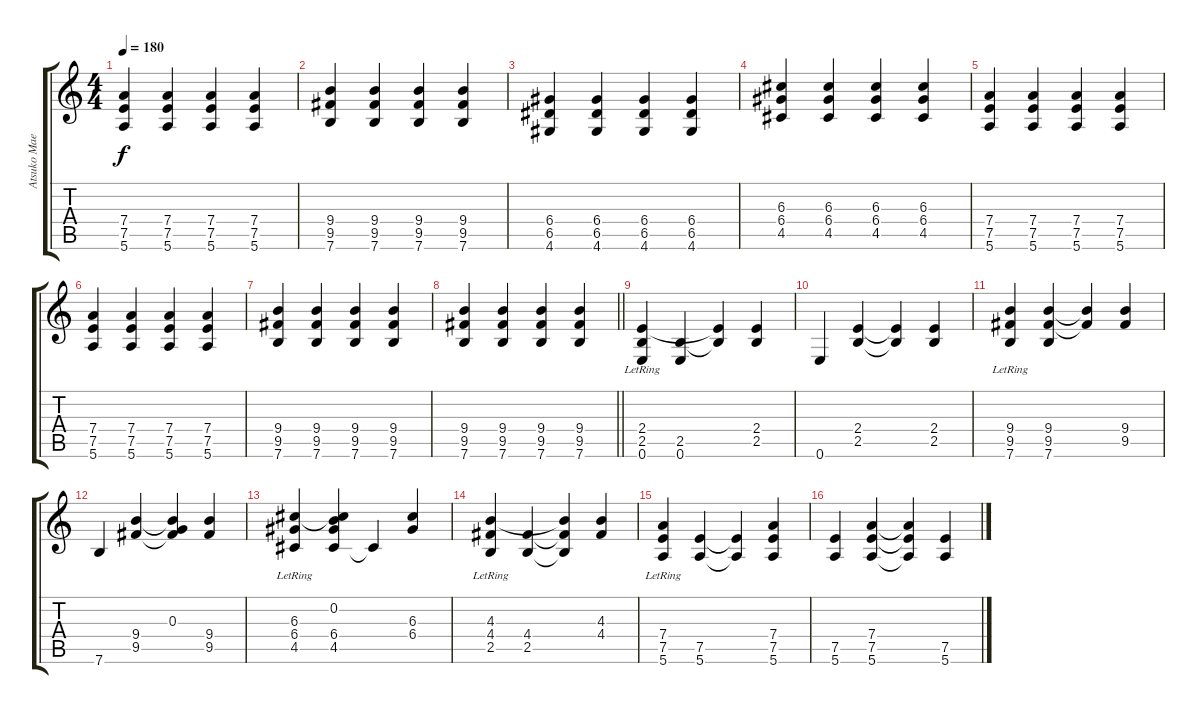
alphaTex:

\track ("Atsuko Maeda" "Atsuko Mae") {instrument acousticguitarsteel}
\staff {score tabs}
\tuning (E4 B3 G3 D3 A2 E2) {hide}
\ts (4 4)
\tempo 180
\clef g2
\ks c
(7.4 7.5 5.6).4{dy f} (7.4 7.5 5.6).4 (7.4 7.5 5.6).4 (7.4 7.5 5.6).4 |
(9.4 9.5 7.6).4 (9.4 9.5 7.6).4 (9.4 9.5 7.6).4 (9.4 9.5 7.6).4 |
(6.4 6.5 4.6).4 (6.4 6.5 4.6).4 (6.4 6.5 4.6).4 (6.4 6.5 4.6).4 |
(6.3 6.4 4.5).4 (6.3 6.4 4.5).4 (6.3 6.4 4.5).4 (6.3 6.4 4.5).4 |
(7.4 7.5 5.6).4 (7.4 7.5 5.6).4 (7.4 7.5 5.6).4 (7.4 7.5 5.6).4 |
(7.4 7.5 5.6).4 (7.4 7.5 5.6).4 (7.4 7.5 5.6).4 (7.4 7.5 5.6).4 |
(9.4 9.5 7.6).4 (9.4 9.5 7.6).4 (9.4 9.5 7.6).4 (9.4 9.5 7.6).4 |
\barLineRight lightlight
(9.4 9.5 7.6).4 (9.4 9.5 7.6).4 (9.4 9.5 7.6).4 (9.4 9.5 7.6).4 |
(2.4{lr} 2.5{lr} 0.6{lr}).4 (2.5 0.6).4 (2.4{t} 2.5{t}).4 (2.4 2.5).4 |
0.6.4 (2.4 2.5).4 (2.4{t} 2.5{t}).4 (2.4 2.5).4 |
(9.4{lr} 9.5{lr} 7.6{lr}).4 (9.4 9.5 7.6).4 (9.4{t} 9.5{t}).4 (9.4 9.5).4 |
7.6.4 (9.4 9.5).4 (0.3 9.4{t} 9.5{t}).4 (9.4 9.5).4 |
(6.3{lr} 6.4{lr} 4.5{lr}).4 (0.2 6.3{t} 6.4 4.5).4 4.5{t}.4 (6.3 6.4).4 |
(4.3{lr} 4.4{lr} 2.5{lr}).4 (4.4 2.5).4 (4.3{t} 4.4{t} 2.5{t}).4 (4.3 4.4).4 |
(7.4{lr} 7.5{lr} 5.6{lr}).4 (7.5 5.6).4 (7.5{t} 5.6{t}).4 (7.4 7.5 5.6).4 |
(7.5 5.6).4 (7.4 7.5 5.6).4 (7.4{t} 7.5{t} 5.6{t}).4 (7.5 5.6).4
